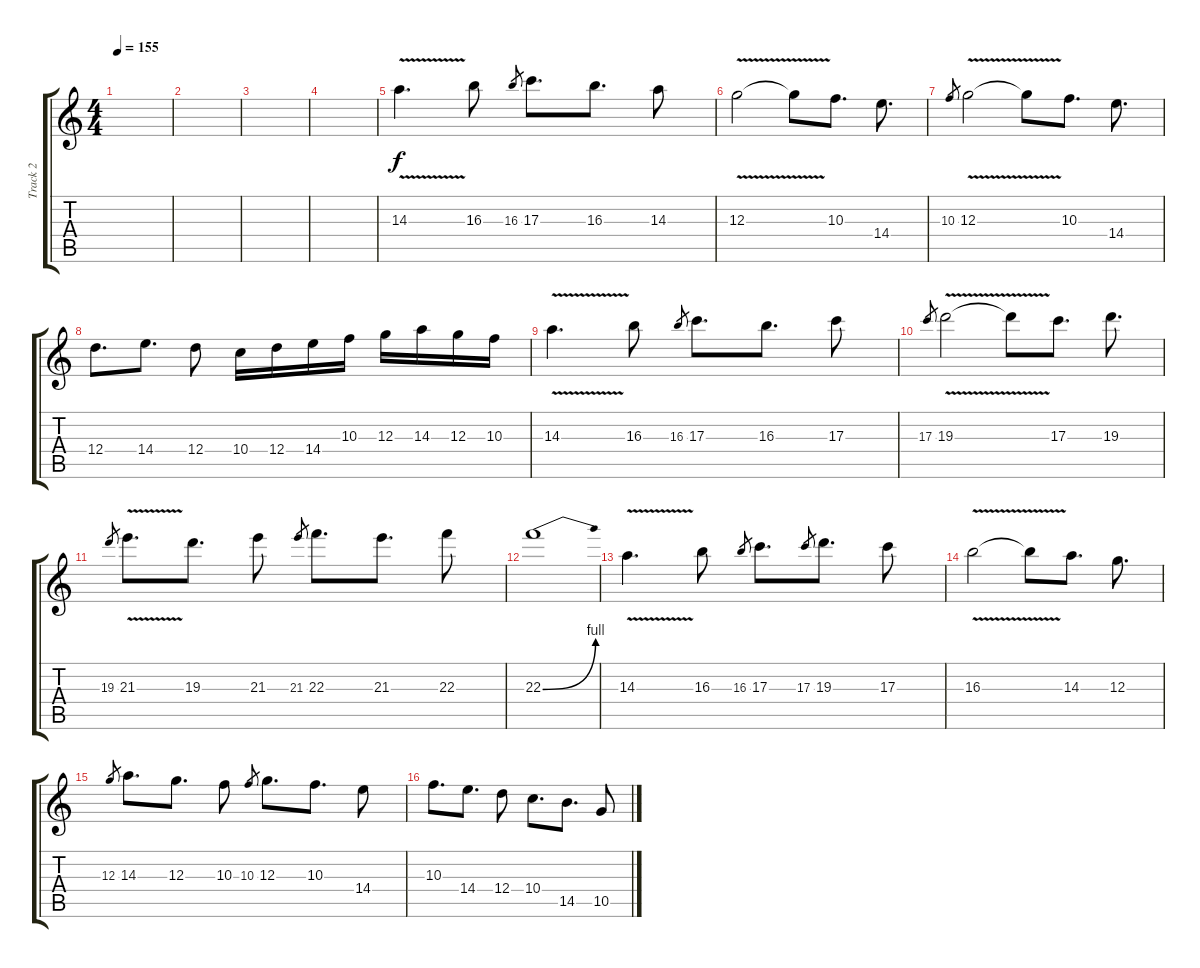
\track ("Track 2" "Track 2") {instrument overdrivenguitar}
\staff {score tabs}
\tuning (E4 B3 G3 D3 A2 E2) {hide}
\ts (4 4)
\tempo 155
\clef g2
\ks c
|
|
|
|
14.3{v}.4{d} 16.3.8 16.3.8{gr} 17.3.8{d} 16.3.8{d} 14.3.8 |
12.3{v}.2 12.3{t}.8 10.3.8{d} 14.4.8{d} |
10.3.8{gr} 12.3{v}.2 12.3{t}.8 10.3.8{d} 14.4.8{d} |
12.4.8{d} 14.4.8{d} 12.4.8 10.4.16 12.4.16 14.4.16 10.3.16 12.3.16 14.3.16 12.3.16 10.3.16 |
14.3{v}.4{d} 16.3.8 16.3.8{gr} 17.3.8{d} 16.3.8{d} 17.3.8 |
17.3.8{gr} 19.3{v}.2 19.3{t}.8 17.3.8{d} 19.3.8{d} |
19.3.8{gr} 21.3{v}.8{d} 19.3.8{d} 21.3.8 21.3.8{gr} 22.3.8{d} 21.3.8{d} 22.3.8 |
22.3{be (bend 0 0 60 4)}.1 |
14.3{v}.4{d} 16.3.8 16.3.8{gr} 17.3.8{d} 17.3.8{gr} 19.3.8{d} 17.3.8 |
16.3{v}.2 16.3{t}.8 14.3.8{d} 12.3.8{d} |
12.3.8{gr} 14.3.8{d} 12.3.8{d} 10.3.8 10.3.8{gr} 12.3.8{d} 10.3.8{d} 14.4.8 |
10.3.8{d} 14.4.8{d} 12.4.8 10.4.8{d} 14.5.8{d} 10.5.8
